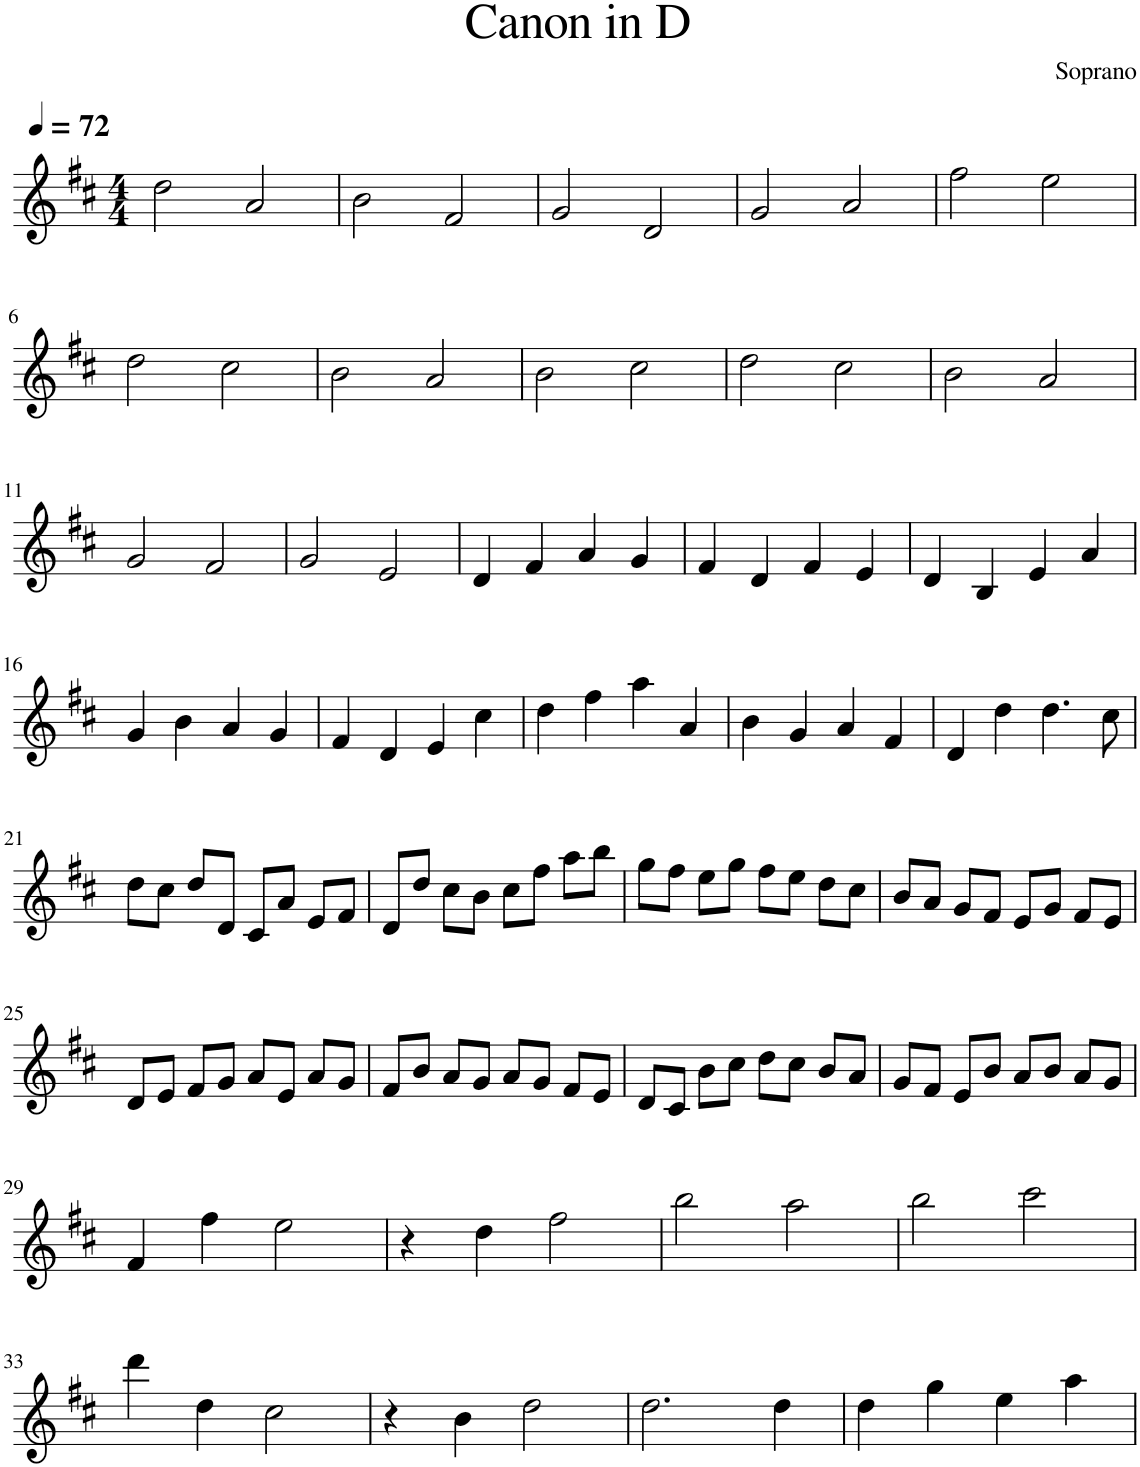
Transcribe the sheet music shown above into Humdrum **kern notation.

**kern
*part1
*staff1
*I"Piano
*I'Pno.
*clefG2
*k[f#c#]
*M4/4
*MM72
=1
2dd\
2a/
=2
2b\
2f#/
=3
2g/
2d/
=4
2g/
2a/
=5
2ff#\
2ee\
!!LO:LB:g=z
=6
2dd\
2cc#\
=7
2b\
2a/
=8
2b\
2cc#\
=9
2dd\
2cc#\
=10
2b\
2a/
!!LO:LB:g=z
=11
2g/
2f#/
=12
2g/
2e/
=13
4d/
4f#/
4a/
4g/
=14
4f#/
4d/
4f#/
4e/
=15
4d/
4B/
4e/
4a/
!!LO:LB:g=z
=16
4g/
4b\
4a/
4g/
=17
4f#/
4d/
4e/
4cc#\
=18
4dd\
4ff#\
4aa\
4a/
=19
4b\
4g/
4a/
4f#/
=20
4d/
4dd\
4.dd\
8cc#\
!!LO:LB:g=z
=21
8dd\L
8cc#\J
8dd/L
8d/J
8c#/L
8a/J
8e/L
8f#/J
=22
8d/L
8dd/J
8cc#\L
8b\J
8cc#\L
8ff#\J
8aa\L
8bb\J
=23
8gg\L
8ff#\J
8ee\L
8gg\J
8ff#\L
8ee\J
8dd\L
8cc#\J
=24
8b/L
8a/J
8g/L
8f#/J
8e/L
8g/J
8f#/L
8e/J
!!LO:LB:g=z
=25
8d/L
8e/J
8f#/L
8g/J
8a/L
8e/J
8a/L
8g/J
=26
8f#/L
8b/J
8a/L
8g/J
8a/L
8g/J
8f#/L
8e/J
=27
8d/L
8c#/J
8b\L
8cc#\J
8dd\L
8cc#\J
8b/L
8a/J
=28
8g/L
8f#/J
8e/L
8b/J
8a/L
8b/J
8a/L
8g/J
!!LO:LB:g=z
=29
4f#/
4ff#\
2ee\
=30
4r
4dd\
2ff#\
=31
2bb\
2aa\
=32
2bb\
2ccc#\
!!LO:LB:g=z
=33
4ddd\
4dd\
2cc#\
=34
4r
4b\
2dd\
=35
2.dd\
4dd\
=36
4dd\
4gg\
4ee\
4aa\
=
*-
